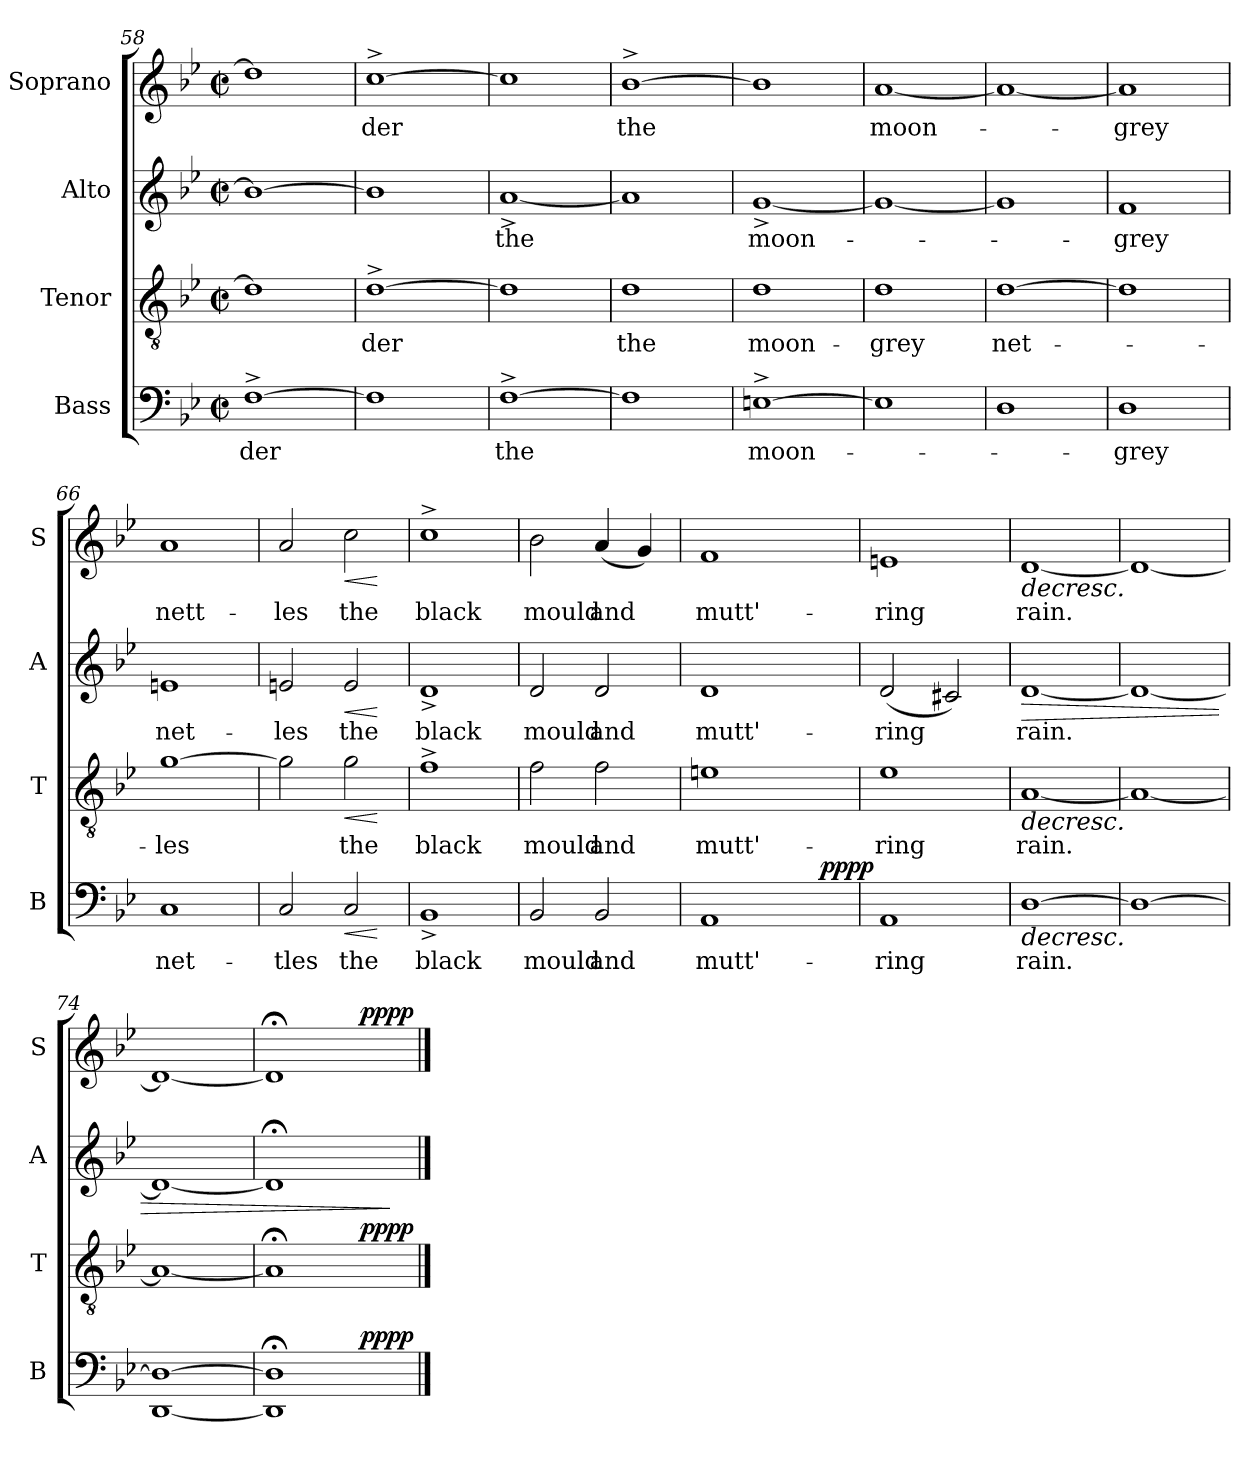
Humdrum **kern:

**kern	**text	**dynam	**kern	**text	**dynam	**kern	**text	**dynam	**kern	**text	**dynam
*part4	*part4	*part4	*part3	*part3	*part3	*part2	*part2	*part2	*part1	*part1	*part1
*staff4	*staff4	*staff4	*staff3	*staff3	*staff3	*staff2	*staff2	*staff2	*staff1	*staff1	*staff1
*I"Bass	*	*	*I"Tenor	*	*	*I"Alto	*	*	*I"Soprano	*	*
*I'B	*	*	*I'T	*	*	*I'A	*	*	*I'S	*	*
*clefF4	*	*	*clefGv2	*	*	*clefG2	*	*	*clefG2	*	*
*k[b-e-]	*	*	*k[b-e-]	*	*	*k[b-e-]	*	*	*k[b-e-]	*	*
*B-:	*	*	*B-:	*	*	*B-:	*	*	*B-:	*	*
*M2/2	*	*	*M2/2	*	*	*M2/2	*	*	*M2/2	*	*
*met(c|)	*	*	*met(c|)	*	*	*met(c|)	*	*	*met(c|)	*	*
=58	=58	=58	=58	=58	=58	=58	=58	=58	=58	=58	=58
!	!LO:LY:b:rj	!	!	!	!	!	!	!	!	!	!
[>1F^>	-der	.	1d]	.	.	1b-_	.	.	1dd]	.	.
=59	=59	=59	=59	=59	=59	=59	=59	=59	=59	=59	=59
!	!	!	!	!LO:LY:b:rj	!	!	!	!	!	!LO:LY:b	!
1F]	.	.	[>1d^>	-der	.	1b-]	.	.	[>1cc^>	-der	.
=60	=60	=60	=60	=60	=60	=60	=60	=60	=60	=60	=60
!	!LO:LY:b:rj	!	!	!	!	!	!LO:LY:b:rj	!	!	!	!
[>1F^>	the	.	1d]	.	.	[<1a^<	the	.	1cc]	.	.
=61	=61	=61	=61	=61	=61	=61	=61	=61	=61	=61	=61
!	!	!	!	!LO:LY:b:rj	!	!	!	!	!	!LO:LY:b	!
1F]	.	.	1d	the	.	1a]	.	.	[>1b-^>	the	.
=62	=62	=62	=62	=62	=62	=62	=62	=62	=62	=62	=62
!	!LO:LY:b:rj	!	!	!LO:LY:b:rj	!	!	!LO:LY:b:rj	!	!	!	!
[>1En^>	moon-	.	1d	moon-	.	[<1g^<	moon-	.	1b-]	.	.
=63	=63	=63	=63	=63	=63	=63	=63	=63	=63	=63	=63
!	!	!	!	!LO:LY:b:rj	!	!	!	!	!	!LO:LY:b	!
1E]	.	.	1d	-grey	.	1g_	.	.	[>1a	moon-	.
!!LO:PB:g=z
=64	=64	=64	=64	=64	=64	=64	=64	=64	=64	=64	=64
!	!	!	!	!LO:LY:b:rj	!	!	!	!	!	!	!
1D	.	.	[>1d	net-	.	1g]	.	.	1a_	.	.
=65	=65	=65	=65	=65	=65	=65	=65	=65	=65	=65	=65
!	!LO:LY:b:rj	!	!	!	!	!	!LO:LY:b:rj	!	!	!LO:LY:b	!
1D	-grey	.	1d]	.	.	1f	-grey	.	1a]	-grey	.
=66	=66	=66	=66	=66	=66	=66	=66	=66	=66	=66	=66
!	!LO:LY:b:rj	!	!	!LO:LY:b:rj	!	!	!LO:LY:b:rj	!	!	!LO:LY:b	!
1C	net-	.	[>1g	-les	.	1en	net-	.	1a	nett-	.
=67	=67	=67	=67	=67	=67	=67	=67	=67	=67	=67	=67
!	!LO:LY:b:rj	!	!	!	!	!	!LO:LY:b:rj	!	!	!LO:LY:b	!
2C/	-tles	.	2g\]	.	.	2en/	-les	.	2a/	-les	.
!	!LO:LY:b:rj	!LO:HP:b	!	!LO:LY:b:rj	!LO:HP:b	!	!LO:LY:b:rj	!LO:HP:b	!	!LO:LY:b	!LO:HP:b
2C/	the	<	2g\	the	<	2e/	the	<	2cc\	the	<
.	.	[	.	.	[	.	.	[	.	.	[
=68	=68	=68	=68	=68	=68	=68	=68	=68	=68	=68	=68
!	!LO:LY:b:rj	!	!	!LO:LY:b:rj	!	!	!LO:LY:b:rj	!	!	!LO:LY:b	!
1BB-^<	black	.	1f^>	black	.	1d^<	black	.	1cc^>	black	.
=69	=69	=69	=69	=69	=69	=69	=69	=69	=69	=69	=69
!	!LO:LY:b:rj	!	!	!LO:LY:b:rj	!	!	!LO:LY:b:rj	!	!	!LO:LY:b	!
2BB-/	mould	.	2f\	mould	.	2d/	mould	.	2b-\	mould	.
!	!LO:LY:b:rj	!	!	!LO:LY:b:rj	!	!	!LO:LY:b:rj	!	!	!LO:LY:b	!
2BB-/	and	.	2f\	and	.	2d/	and	.	(<4a/	and	.
.	.	.	.	.	.	.	.	.	4g/)	.	.
=70	=70	=70	=70	=70	=70	=70	=70	=70	=70	=70	=70
!	!LO:LY:b:rj	!	!	!LO:LY:b:rj	!	!	!LO:LY:b:rj	!	!	!LO:LY:b	!
*^	*	*	*	*	*	*	*	*	*	*	*
1AA	2ryy	mutt'-	.	1en	mutt'-	.	1d	mutt'-	.	1f	mutt'-	.
.	4ryy	.	.	.	.	.	.	.	.	.	.	.
.	32ryy	.	.	.	.	.	.	.	.	.	.	.
!	!	!	!LO:DY:b	!	!	!	!	!	!	!	!	!
.	8..ryy	.	pppp	.	.	.	.	.	.	.	.	.
!!LO:LB:g=z
=71	=71	=71	=71	=71	=71	=71	=71	=71	=71	=71	=71	=71
!	!	!LO:LY:b:rj	!	!	!LO:LY:b:rj	!	!	!LO:LY:b:rj	!	!	!LO:LY:b	!
*v	*v	*	*	*	*	*	*	*	*	*	*	*
1AA	-ring	.	1e-	-ring	.	(2d/	-ring	.	1en	-ring	.
.	.	.	.	.	.	2c#X/)	.	.	.	.	.
=72	=72	=72	=72	=72	=72	=72	=72	=72	=72	=72	=72
!	!LO:LY:b:rj	!LO:HP:b	!	!LO:LY:b:rj	!LO:HP:b	!	!LO:LY:b:rj	!LO:HP:b	!	!LO:LY:b	!LO:HP:b
[>1D	rain.	>	[<1A	rain.	>	[<1d	rain.	>	[<1d	rain.	>
=73	=73	=73	=73	=73	=73	=73	=73	=73	=73	=73	=73
1D_	.	.	1A_	.	.	1d_	.	.	1d_	.	.
=74	=74	=74	=74	=74	=74	=74	=74	=74	=74	=74	=74
[<1DD 1D_	.	.	1A_	.	.	1d_	.	.	1d_	.	.
=75	=75	=75	=75	=75	=75	=75	=75	=75	=75	=75	=75
*^	*	*	*^	*	*	*	*	*	*^	*	*
1DD]; 1D];	2..ryy	.	.	1A;]	2..ryy	.	.	1d;]	.	.	1d;]	2..ryy	.	.
!	!	!	!LO:DY:a	!	!	!	!LO:DY:a	!	!	!	!	!	!	!LO:DY:b
.	8ryy	.	pppp	.	8ryy	.	pppp	.	.	.	.	8ryy	.	pppp
.	.	.	]	.	.	.	]	.	.	]	.	.	.	]
*v	*v	*	*	*	*	*	*	*	*	*	*v	*v	*	*
*	*	*	*v	*v	*	*	*	*	*	*	*	*
==	==	==	==	==	==	==	==	==	==	==	==
*-	*-	*-	*-	*-	*-	*-	*-	*-	*-	*-	*-
